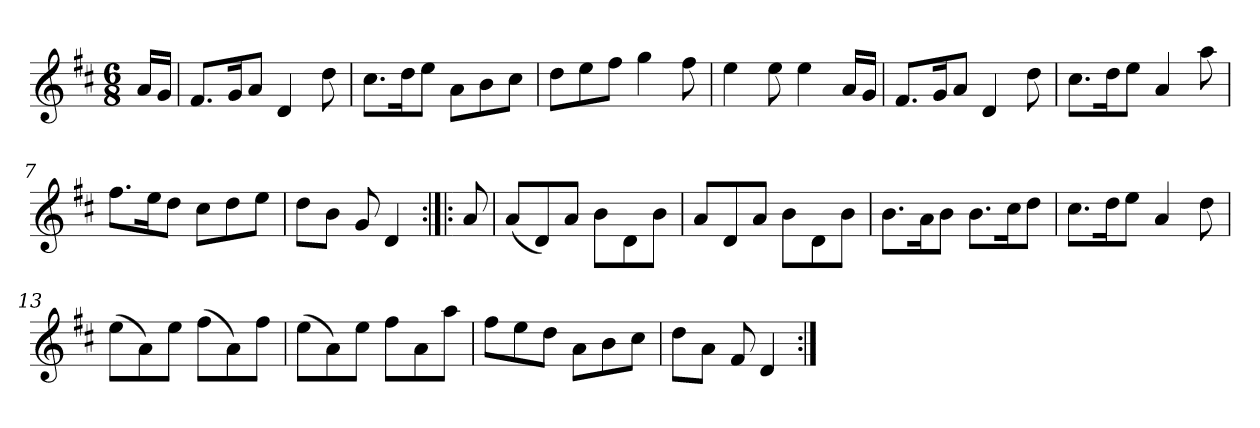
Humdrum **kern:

**kern
*part1
*staff1
*clefG2
*k[f#c#]
*D:
*M6/8
*MM132
=
16a/LL
16g/JJ
=1
8.f#/L
16g/K
8a/J
4d
8dd
=2
8.cc#\L
16dd\K
8ee\J
8a\L
8b\
8cc#\J
=3
8dd\L
8ee\
8ff#\J
4gg
8ff#
=4
4ee
8ee
4ee
16a/LL
16g/JJ
=5
8.f#/L
16g/K
8a/J
4d
8dd
=6
8.cc#\L
16dd\K
8ee\J
4a
8aa
=7
8.ff#\L
16ee\K
8dd\J
8cc#\L
8dd\
8ee\J
=8
8dd\L
8b\J
8g
4d
=:|!|:
8a
=9
(8a/L
8d/)
8a/J
8b\L
8d\
8b\J
=10
8a/L
8d/
8a/J
8b\L
8d\
8b\J
=11
8.b\L
16a\K
8b\J
8.b\L
16cc#\K
8dd\J
=12
8.cc#\L
16dd\K
8ee\J
4a
8dd
=13
(8ee\L
8a\)
8ee\J
(8ff#\L
8a\)
8ff#\J
=14
(8ee\L
8a\)
8ee\J
8ff#\L
8a\
8aa\J
=15
8ff#\L
8ee\
8dd\J
8a\L
8b\
8cc#\J
=16
8dd\L
8a\J
8f#
4d
=:|!
*-
